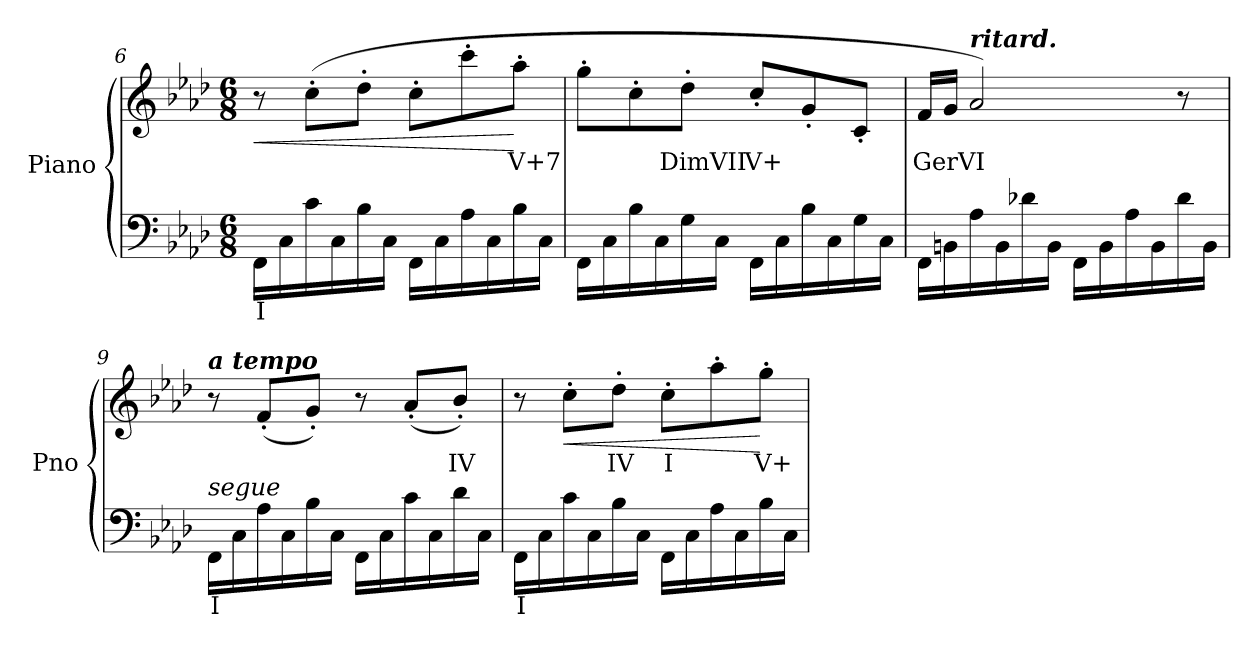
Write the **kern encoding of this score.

**kern	**text	**kern	**text	**dynam
*part1	*part1	*part1	*part1	*part1
*staff2	*staff2	*staff1	*staff1	*staff1/2
*I"Piano	*	*	*	*
*I'Pno	*	*	*	*
*clefF4	*	*clefG2	*	*
*k[b-e-a-d-]	*	*k[b-e-a-d-]	*	*
*M6/8	*	*M6/8	*	*
=6	=6	=6	=6	=6
!	!LO:LY:b	!	!	!LO:HP:b
16FF\LL	I	8r	.	<
16C\	.	.	.	.
16c\	.	(>8cc'\L	.	.
16C\	.	.	.	.
16B-\	.	8dd-'\J	.	.
16C\JJ	.	.	.	.
16FF\LL	.	8cc'\L	.	.
16C\	.	.	.	.
16A-\	.	8ccc'\	.	.
16C\	.	.	.	.
!	!	!	!LO:LY:b	!
16B-\	.	8aa-'\J	V+7	[
16C\JJ	.	.	.	.
=7	=7	=7	=7	=7
16FF\LL	.	8gg'\L	.	.
16C\	.	.	.	.
16B-\	.	8cc'\	.	.
16C\	.	.	.	.
!	!	!	!LO:LY:b	!
16G\	.	8dd-'\J	DimVII	.
16C\JJ	.	.	.	.
!	!	!	!LO:LY:b	!
16FF\LL	.	8cc'/L	V+	.
16C\	.	.	.	.
16B-\	.	8g'/	.	.
16C\	.	.	.	.
16G\	.	8c'/J	.	.
16C\JJ	.	.	.	.
!!LO:LB:g=z
=8	=8	=8	=8	=8
!	!	!	!LO:LY:b	!
16FF\LL	.	16f/LL	GerVI	.
16BBn\	.	16g/JJ	.	.
!	!	!LO:TX:a:Bi:t=ritard.	!	!
16A-\	.	2a-/)	.	.
16BB\	.	.	.	.
16d-X\	.	.	.	.
16BB\JJ	.	.	.	.
16FF\LL	.	.	.	.
16BB\	.	.	.	.
16A-\	.	.	.	.
16BB\	.	.	.	.
16d-\	.	8r	.	.
16BB\JJ	.	.	.	.
!!LO:PB:g=z
=9	=9	=9	=9	=9
!	!	!LO:TX:a:Bi:t=a tempo	!	!
!LO:TX:a:i:t=segue	!	!	!	!
!	!LO:LY:b	!	!	!
16FF\LL	I	8r	.	.
16C\	.	.	.	.
16A-\	.	(<8f'/L	.	.
16C\	.	.	.	.
16B-\	.	8g'/J)	.	.
16C\JJ	.	.	.	.
16FF\LL	.	8r	.	.
16C\	.	.	.	.
16c\	.	(<8a-'/L	.	.
16C\	.	.	.	.
!	!	!	!LO:LY:b	!
16d-\	.	8b-'/J)	IV	.
16C\JJ	.	.	.	.
=10	=10	=10	=10	=10
!	!LO:LY:b	!	!	!
16FF\LL	I	8r	.	.
16C\	.	.	.	.
!	!	!	!	!LO:HP:b
16c\	.	8cc'\L	.	<
16C\	.	.	.	.
!	!	!	!LO:LY:b	!
16B-\	.	8dd-'\J	IV	.
16C\JJ	.	.	.	.
!	!	!	!LO:LY:b	!
16FF\LL	.	8cc'\L	I	.
16C\	.	.	.	.
16A-\	.	8aa-'\	.	.
16C\	.	.	.	.
!	!	!	!LO:LY:b	!
16B-\	.	8gg'\J	V+	[
16C\JJ	.	.	.	.
=	=	=	=	=
*-	*-	*-	*-	*-
